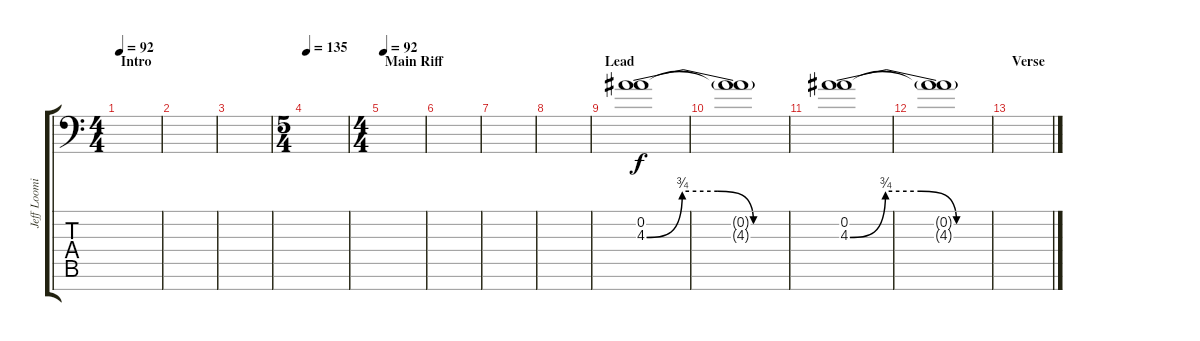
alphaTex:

\track ("Jeff Loomis Lead" "Jeff Loomi") {instrument distortionguitar}
\staff {score tabs}
\tuning (Eb4 Bb3 Gb3 Db3 Ab2 Eb2 Bb1) {hide}
\ts (4 4)
\section ("" "Intro")
\tempo 92
\clef f4
\ks c
|
|
|
\ts (5 4)
\tempo 135
|
\ts (4 4)
\section ("" "Main Riff")
\tempo 92
|
|
|
|
\section ("" "Lead")
(0.2 4.3{be (custom 0 0 15 3 30 3 45 0 60 0)}).1{instrument overdrivenguitar} |
(0.2{t} 4.3{t}).1 |
(0.2 4.3{be (custom 0 0 15 3 30 3 45 0 60 0)}).1 |
(0.2{t} 4.3{t}).1 |
\section ("" "Verse")
